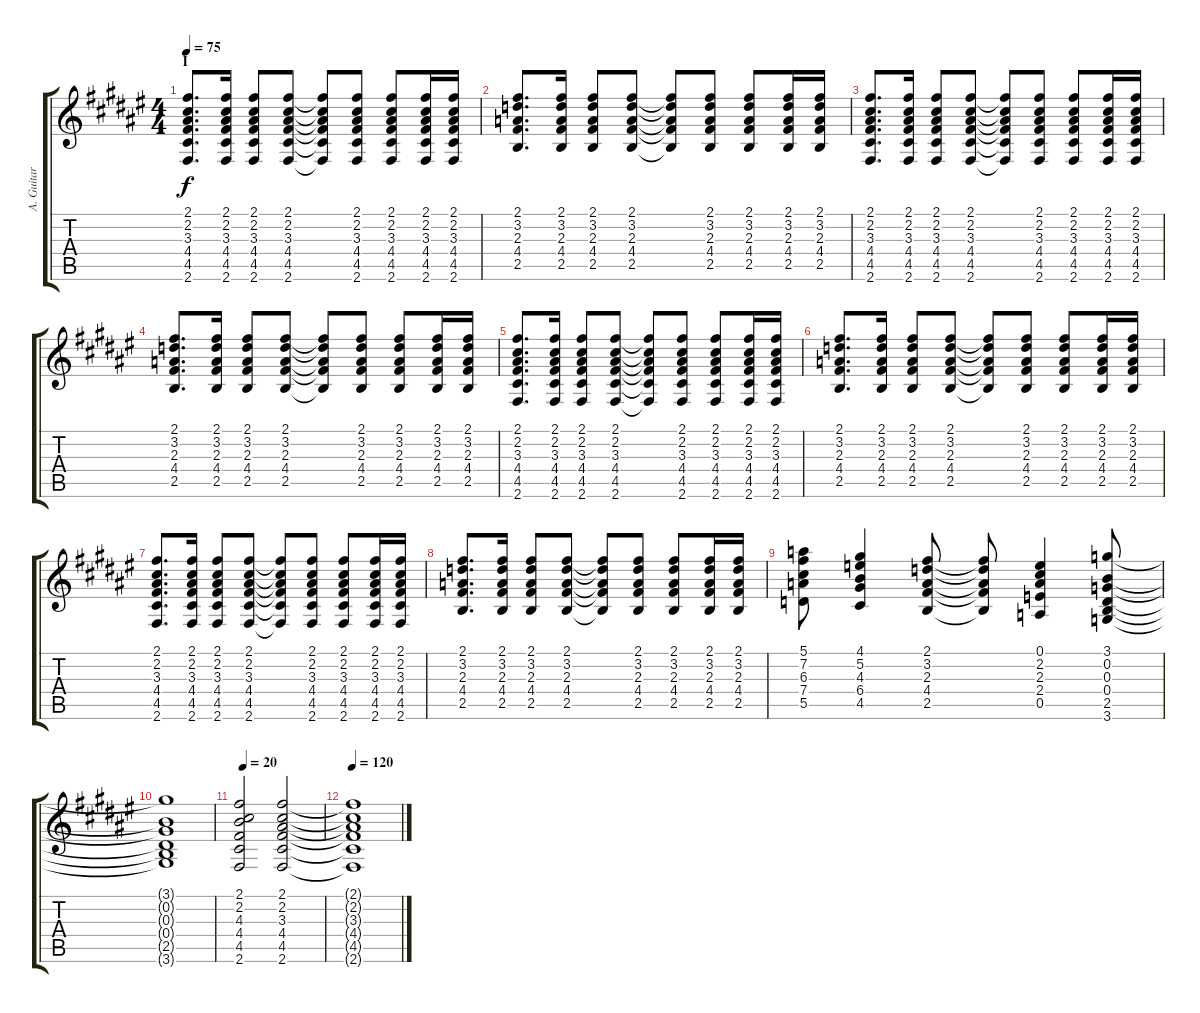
\track ("A. Guitar" "A. Guitar") {instrument acousticguitarsteel}
\staff {score tabs}
\tuning (E4 B3 G3 D3 A2 E2) {hide}
\ts (4 4)
\section ("" "I")
\tempo 75
\clef g2
\ks f#
(2.1 2.2 3.3 4.4 4.5 2.6).8{d dy f} (2.1 2.2 3.3 4.4 4.5 2.6).16 (2.1 2.2 3.3 4.4 4.5 2.6).8 (2.1 2.2 3.3 4.4 4.5 2.6).8 (2.1{t} 2.2{t} 3.3{t} 4.4{t} 4.5{t} 2.6{t}).8 (2.1 2.2 3.3 4.4 4.5 2.6).8 (2.1 2.2 3.3 4.4 4.5 2.6).8 (2.1 2.2 3.3 4.4 4.5 2.6).16 (2.1 2.2 3.3 4.4 4.5 2.6).16 |
(2.1 3.2 2.3 4.4 2.5).8{d} (2.1 3.2 2.3 4.4 2.5).16 (2.1 3.2 2.3 4.4 2.5).8 (2.1 3.2 2.3 4.4 2.5).8 (2.1{t} 3.2{t} 2.3{t} 4.4{t} 2.5{t}).8 (2.1 3.2 2.3 4.4 2.5).8 (2.1 3.2 2.3 4.4 2.5).8 (2.1 3.2 2.3 4.4 2.5).16 (2.1 3.2 2.3 4.4 2.5).16 |
(2.1 2.2 3.3 4.4 4.5 2.6).8{d} (2.1 2.2 3.3 4.4 4.5 2.6).16 (2.1 2.2 3.3 4.4 4.5 2.6).8 (2.1 2.2 3.3 4.4 4.5 2.6).8 (2.1{t} 2.2{t} 3.3{t} 4.4{t} 4.5{t} 2.6{t}).8 (2.1 2.2 3.3 4.4 4.5 2.6).8 (2.1 2.2 3.3 4.4 4.5 2.6).8 (2.1 2.2 3.3 4.4 4.5 2.6).16 (2.1 2.2 3.3 4.4 4.5 2.6).16 |
(2.1 3.2 2.3 4.4 2.5).8{d} (2.1 3.2 2.3 4.4 2.5).16 (2.1 3.2 2.3 4.4 2.5).8 (2.1 3.2 2.3 4.4 2.5).8 (2.1{t} 3.2{t} 2.3{t} 4.4{t} 2.5{t}).8 (2.1 3.2 2.3 4.4 2.5).8 (2.1 3.2 2.3 4.4 2.5).8 (2.1 3.2 2.3 4.4 2.5).16 (2.1 3.2 2.3 4.4 2.5).16 |
(2.1 2.2 3.3 4.4 4.5 2.6).8{d} (2.1 2.2 3.3 4.4 4.5 2.6).16 (2.1 2.2 3.3 4.4 4.5 2.6).8 (2.1 2.2 3.3 4.4 4.5 2.6).8 (2.1{t} 2.2{t} 3.3{t} 4.4{t} 4.5{t} 2.6{t}).8 (2.1 2.2 3.3 4.4 4.5 2.6).8 (2.1 2.2 3.3 4.4 4.5 2.6).8 (2.1 2.2 3.3 4.4 4.5 2.6).16 (2.1 2.2 3.3 4.4 4.5 2.6).16 |
(2.1 3.2 2.3 4.4 2.5).8{d} (2.1 3.2 2.3 4.4 2.5).16 (2.1 3.2 2.3 4.4 2.5).8 (2.1 3.2 2.3 4.4 2.5).8 (2.1{t} 3.2{t} 2.3{t} 4.4{t} 2.5{t}).8 (2.1 3.2 2.3 4.4 2.5).8 (2.1 3.2 2.3 4.4 2.5).8 (2.1 3.2 2.3 4.4 2.5).16 (2.1 3.2 2.3 4.4 2.5).16 |
(2.1 2.2 3.3 4.4 4.5 2.6).8{d} (2.1 2.2 3.3 4.4 4.5 2.6).16 (2.1 2.2 3.3 4.4 4.5 2.6).8 (2.1 2.2 3.3 4.4 4.5 2.6).8 (2.1{t} 2.2{t} 3.3{t} 4.4{t} 4.5{t} 2.6{t}).8 (2.1 2.2 3.3 4.4 4.5 2.6).8 (2.1 2.2 3.3 4.4 4.5 2.6).8 (2.1 2.2 3.3 4.4 4.5 2.6).16 (2.1 2.2 3.3 4.4 4.5 2.6).16 |
(2.1 3.2 2.3 4.4 2.5).8{d} (2.1 3.2 2.3 4.4 2.5).16 (2.1 3.2 2.3 4.4 2.5).8 (2.1 3.2 2.3 4.4 2.5).8 (2.1{t} 3.2{t} 2.3{t} 4.4{t} 2.5{t}).8 (2.1 3.2 2.3 4.4 2.5).8 (2.1 3.2 2.3 4.4 2.5).8 (2.1 3.2 2.3 4.4 2.5).16 (2.1 3.2 2.3 4.4 2.5).16 |
(5.1 7.2 6.3 7.4 5.5).8 (4.1 5.2 4.3 6.4 4.5).4 (2.1 3.2 2.3 4.4 2.5).8 (2.1{t} 3.2{t} 2.3{t} 4.4{t} 2.5{t}).8 (0.1 2.2 2.3 2.4 0.5).4 (3.1 0.2 0.3 0.4 2.5 3.6).8 |
(3.1{t} 0.2{t} 0.3{t} 0.4{t} 2.5{t} 3.6{t}).1 |
\tempo 20
(2.1 2.2 4.3 4.4 4.5 2.6).2 (2.1 2.2 3.3 4.4 4.5 2.6).2 |
\tempo 120
(2.1{t} 2.2{t} 3.3{t} 4.4{t} 4.5{t} 2.6{t}).1
